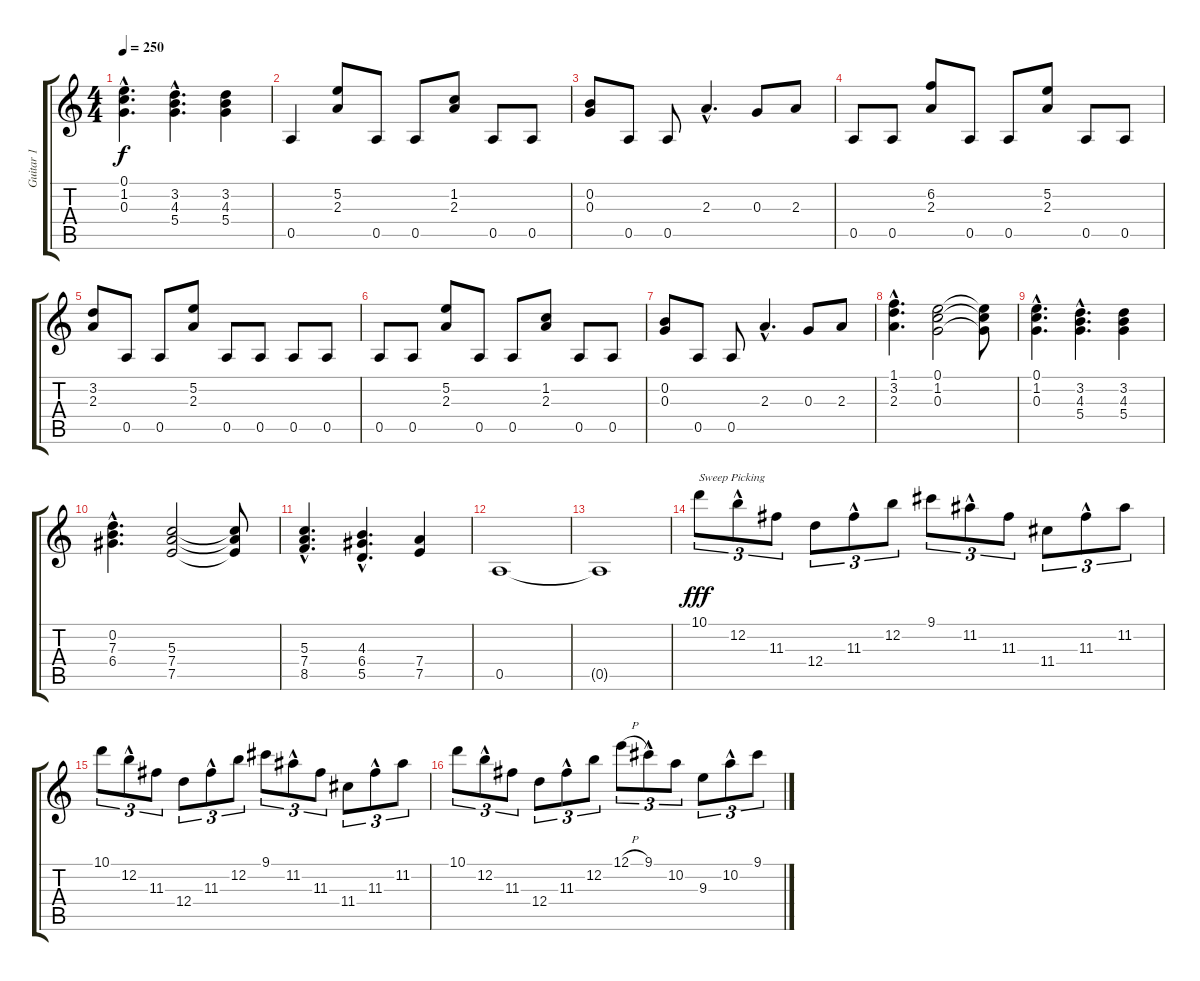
\track ("Guitar 1" "Guitar 1") {instrument overdrivenguitar}
\staff {score tabs}
\tuning (E4 B3 G3 D3 A2 E2) {hide}
\ts (4 4)
\tempo 250
\clef g2
\ks c
(0.1{hac} 1.2{hac} 0.3{hac}).4{d dy f} (3.2{hac} 4.3{hac} 5.4{hac}).4{d} (3.2 4.3 5.4).4 |
0.5.4 (5.2 2.3).8 0.5.8 0.5.8 (1.2 2.3).8 0.5.8 0.5.8 |
(0.2 0.3).8 0.5.8 0.5.8 2.3{hac}.4{d} 0.3.8 2.3.8 |
0.5.8 0.5.8 (6.2 2.3).8 0.5.8 0.5.8 (5.2 2.3).8 0.5.8 0.5.8 |
(3.2 2.3).8 0.5.8 0.5.8 (5.2 2.3).8 0.5.8 0.5.8 0.5.8 0.5.8 |
0.5.8 0.5.8 (5.2 2.3).8 0.5.8 0.5.8 (1.2 2.3).8 0.5.8 0.5.8 |
(0.2 0.3).8 0.5.8 0.5.8 2.3{hac}.4{d} 0.3.8 2.3.8 |
(1.1{hac} 3.2{hac} 2.3{hac}).4{d} (0.1 1.2 0.3).2 (0.1{t} 1.2{t} 0.3{t}).8 |
(0.1{hac} 1.2{hac} 0.3{hac}).4{d} (3.2{hac} 4.3{hac} 5.4{hac}).4{d} (3.2 4.3 5.4).4 |
(0.2{hac} 7.3{hac} 6.4{hac}).4{d} (5.3 7.4 7.5).2 (5.3{t} 7.4{t} 7.5{t}).8 |
(5.3{hac} 7.4{hac} 8.5{hac}).4{d} (4.3{hac} 6.4{hac} 5.5{hac}).4{d} (7.4 7.5).4 |
0.5.1 |
0.5{t}.1 |
10.1.8{tu (3 2) txt "Sweep Picking" dy fff} 12.2{hac}.8{tu (3 2)} 11.3.8{tu (3 2)} 12.4.8{tu (3 2)} 11.3{hac}.8{tu (3 2)} 12.2.8{tu (3 2)} 9.1.8{tu (3 2)} 11.2{hac}.8{tu (3 2)} 11.3.8{tu (3 2)} 11.4.8{tu (3 2)} 11.3{hac}.8{tu (3 2)} 11.2.8{tu (3 2)} |
10.1.8{tu (3 2)} 12.2{hac}.8{tu (3 2)} 11.3.8{tu (3 2)} 12.4.8{tu (3 2)} 11.3{hac}.8{tu (3 2)} 12.2.8{tu (3 2)} 9.1.8{tu (3 2)} 11.2{hac}.8{tu (3 2)} 11.3.8{tu (3 2)} 11.4.8{tu (3 2)} 11.3{hac}.8{tu (3 2)} 11.2.8{tu (3 2)} |
10.1.8{tu (3 2)} 12.2{hac}.8{tu (3 2)} 11.3.8{tu (3 2)} 12.4.8{tu (3 2)} 11.3{hac}.8{tu (3 2)} 12.2.8{tu (3 2)} 12.1{h}.8{tu (3 2)} 9.1{hac}.8{tu (3 2)} 10.2.8{tu (3 2)} 9.3.8{tu (3 2)} 10.2{hac}.8{tu (3 2)} 9.1.8{tu (3 2)}
